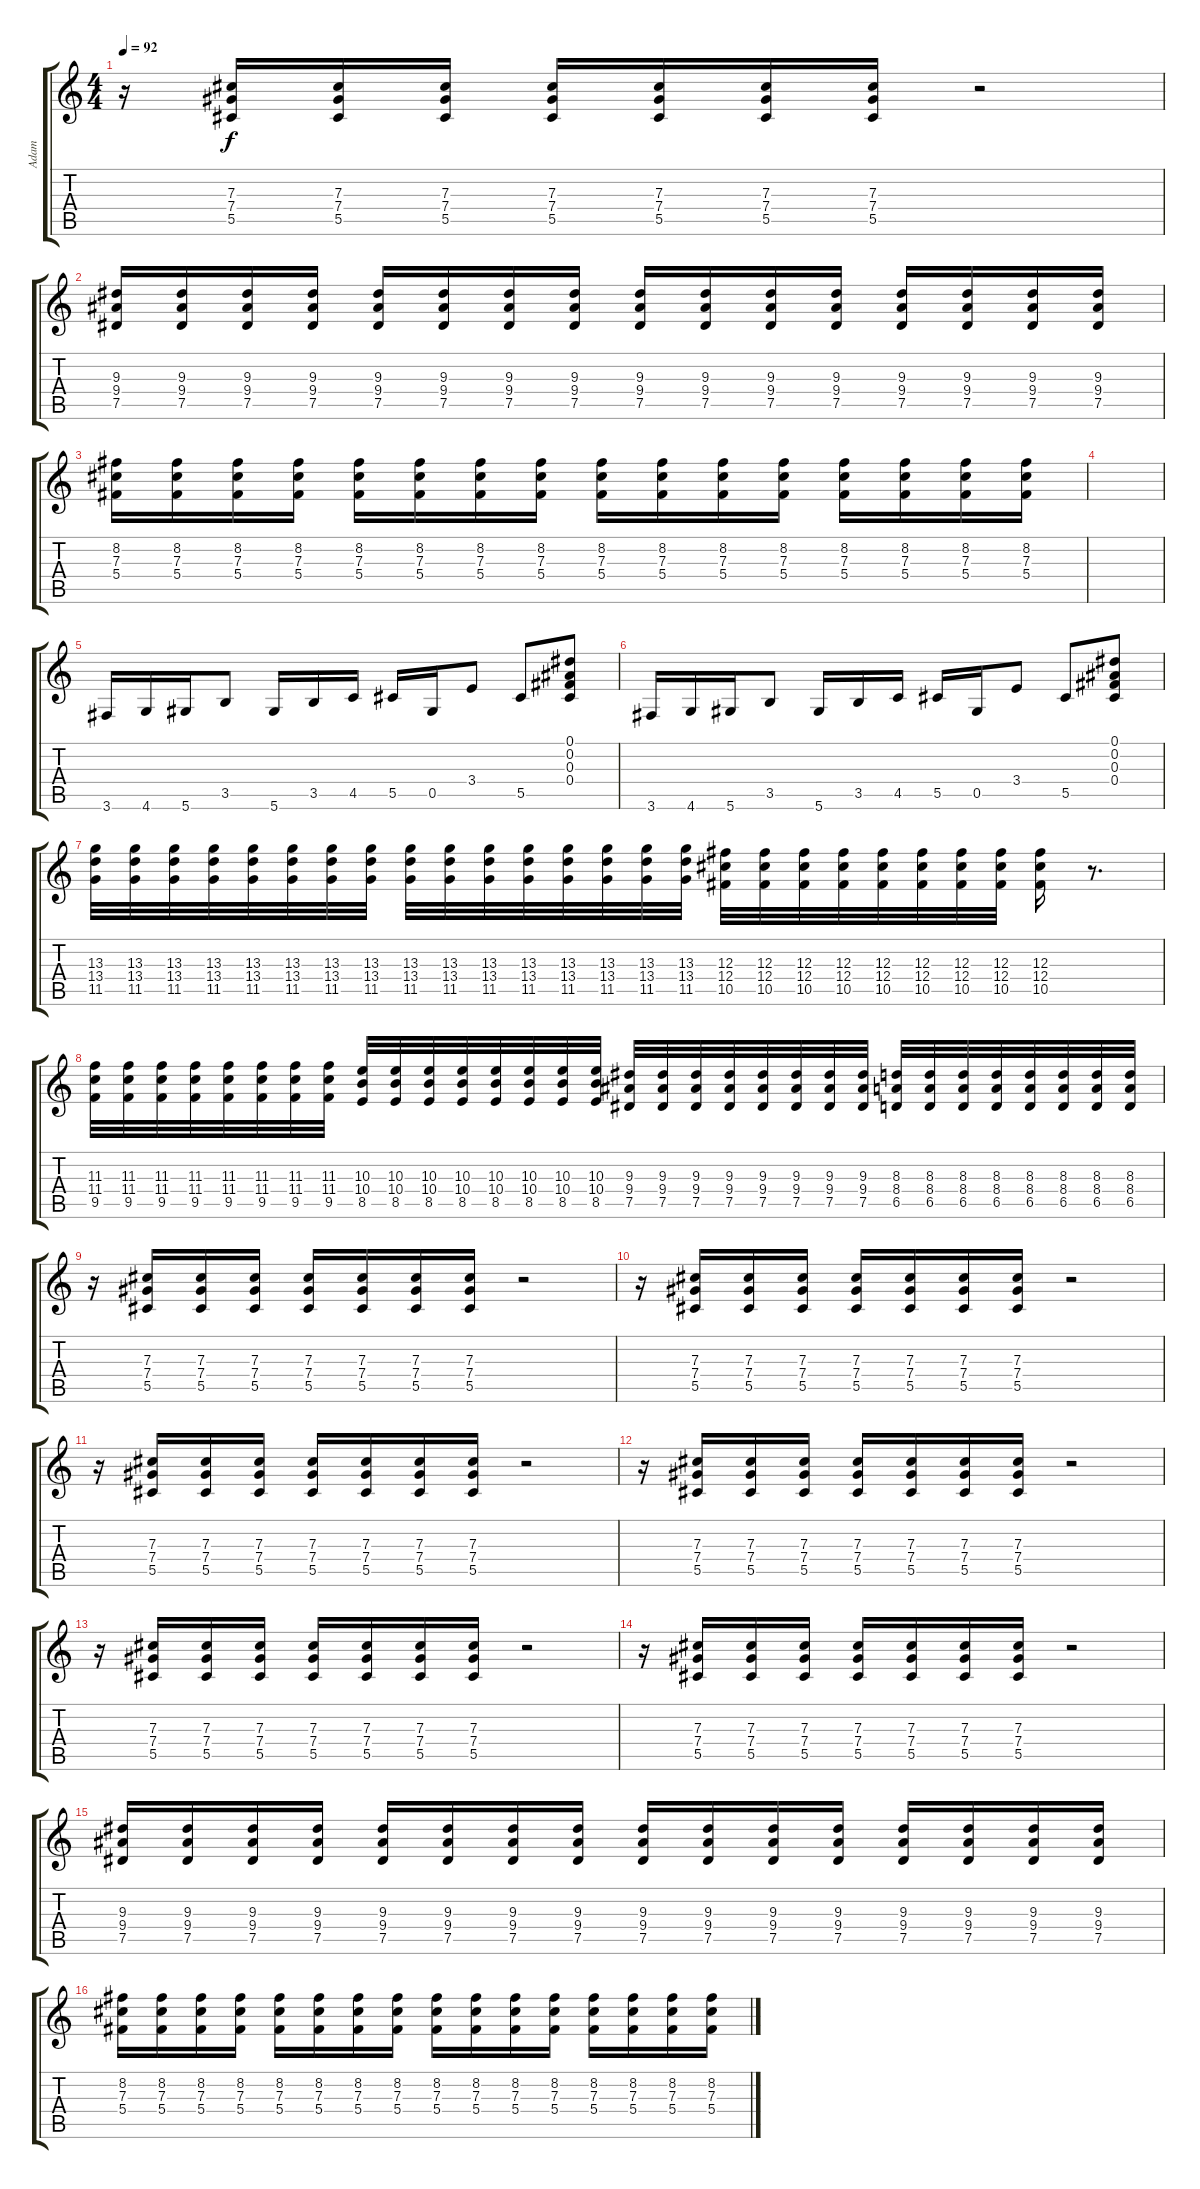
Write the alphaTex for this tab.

\track ("Adam" "Adam") {instrument distortionguitar}
\staff {score tabs}
\tuning (Eb4 Bb3 Gb3 Db3 Ab2 Eb2) {hide}
\ts (4 4)
\tempo 92
\clef g2
\ks c
r.16{dy f} (7.3 7.4 5.5).16 (7.3 7.4 5.5).16 (7.3 7.4 5.5).16 (7.3 7.4 5.5).16 (7.3 7.4 5.5).16 (7.3 7.4 5.5).16 (7.3 7.4 5.5).16 r.2 |
(9.3 9.4 7.5).16 (9.3 9.4 7.5).16 (9.3 9.4 7.5).16 (9.3 9.4 7.5).16 (9.3 9.4 7.5).16 (9.3 9.4 7.5).16 (9.3 9.4 7.5).16 (9.3 9.4 7.5).16 (9.3 9.4 7.5).16 (9.3 9.4 7.5).16 (9.3 9.4 7.5).16 (9.3 9.4 7.5).16 (9.3 9.4 7.5).16 (9.3 9.4 7.5).16 (9.3 9.4 7.5).16 (9.3 9.4 7.5).16 |
(8.2 7.3 5.4).16 (8.2 7.3 5.4).16 (8.2 7.3 5.4).16 (8.2 7.3 5.4).16 (8.2 7.3 5.4).16 (8.2 7.3 5.4).16 (8.2 7.3 5.4).16 (8.2 7.3 5.4).16 (8.2 7.3 5.4).16 (8.2 7.3 5.4).16 (8.2 7.3 5.4).16 (8.2 7.3 5.4).16 (8.2 7.3 5.4).16 (8.2 7.3 5.4).16 (8.2 7.3 5.4).16 (8.2 7.3 5.4).16 |
|
3.6.16 4.6.16 5.6.16 3.5.8 5.6.16 3.5.16 4.5.16 5.5.16 0.5.16 3.4.8 5.5.8 (0.1 0.2 0.3 0.4).8 |
3.6.16 4.6.16 5.6.16 3.5.8 5.6.16 3.5.16 4.5.16 5.5.16 0.5.16 3.4.8 5.5.8 (0.1 0.2 0.3 0.4).8 |
(13.3 13.4 11.5).32 (13.3 13.4 11.5).32 (13.3 13.4 11.5).32 (13.3 13.4 11.5).32 (13.3 13.4 11.5).32 (13.3 13.4 11.5).32 (13.3 13.4 11.5).32 (13.3 13.4 11.5).32 (13.3 13.4 11.5).32 (13.3 13.4 11.5).32 (13.3 13.4 11.5).32 (13.3 13.4 11.5).32 (13.3 13.4 11.5).32 (13.3 13.4 11.5).32 (13.3 13.4 11.5).32 (13.3 13.4 11.5).32 (12.3 12.4 10.5).32 (12.3 12.4 10.5).32 (12.3 12.4 10.5).32 (12.3 12.4 10.5).32 (12.3 12.4 10.5).32 (12.3 12.4 10.5).32 (12.3 12.4 10.5).32 (12.3 12.4 10.5).32 (12.3 12.4 10.5).16 r.8{d} |
(11.3 11.4 9.5).32 (11.3 11.4 9.5).32 (11.3 11.4 9.5).32 (11.3 11.4 9.5).32 (11.3 11.4 9.5).32 (11.3 11.4 9.5).32 (11.3 11.4 9.5).32 (11.3 11.4 9.5).32 (10.3 10.4 8.5).32 (10.3 10.4 8.5).32 (10.3 10.4 8.5).32 (10.3 10.4 8.5).32 (10.3 10.4 8.5).32 (10.3 10.4 8.5).32 (10.3 10.4 8.5).32 (10.3 10.4 8.5).32 (9.3 9.4 7.5).32 (9.3 9.4 7.5).32 (9.3 9.4 7.5).32 (9.3 9.4 7.5).32 (9.3 9.4 7.5).32 (9.3 9.4 7.5).32 (9.3 9.4 7.5).32 (9.3 9.4 7.5).32 (8.3 8.4 6.5).32 (8.3 8.4 6.5).32 (8.3 8.4 6.5).32 (8.3 8.4 6.5).32 (8.3 8.4 6.5).32 (8.3 8.4 6.5).32 (8.3 8.4 6.5).32 (8.3 8.4 6.5).32 |
r.16{balance 16} (7.3 7.4 5.5).16 (7.3 7.4 5.5).16 (7.3 7.4 5.5).16 (7.3 7.4 5.5).16 (7.3 7.4 5.5).16 (7.3 7.4 5.5).16 (7.3 7.4 5.5).16 r.2 |
r.16 (7.3 7.4 5.5).16 (7.3 7.4 5.5).16 (7.3 7.4 5.5).16 (7.3 7.4 5.5).16 (7.3 7.4 5.5).16 (7.3 7.4 5.5).16 (7.3 7.4 5.5).16 r.2 |
r.16{balance 8} (7.3 7.4 5.5).16 (7.3 7.4 5.5).16 (7.3 7.4 5.5).16 (7.3 7.4 5.5).16 (7.3 7.4 5.5).16 (7.3 7.4 5.5).16 (7.3 7.4 5.5).16 r.2 |
r.16 (7.3 7.4 5.5).16 (7.3 7.4 5.5).16 (7.3 7.4 5.5).16 (7.3 7.4 5.5).16 (7.3 7.4 5.5).16 (7.3 7.4 5.5).16 (7.3 7.4 5.5).16 r.2 |
r.16 (7.3 7.4 5.5).16 (7.3 7.4 5.5).16 (7.3 7.4 5.5).16 (7.3 7.4 5.5).16 (7.3 7.4 5.5).16 (7.3 7.4 5.5).16 (7.3 7.4 5.5).16 r.2 |
r.16 (7.3 7.4 5.5).16 (7.3 7.4 5.5).16 (7.3 7.4 5.5).16 (7.3 7.4 5.5).16 (7.3 7.4 5.5).16 (7.3 7.4 5.5).16 (7.3 7.4 5.5).16 r.2 |
(9.3 9.4 7.5).16 (9.3 9.4 7.5).16 (9.3 9.4 7.5).16 (9.3 9.4 7.5).16 (9.3 9.4 7.5).16 (9.3 9.4 7.5).16 (9.3 9.4 7.5).16 (9.3 9.4 7.5).16 (9.3 9.4 7.5).16 (9.3 9.4 7.5).16 (9.3 9.4 7.5).16 (9.3 9.4 7.5).16 (9.3 9.4 7.5).16 (9.3 9.4 7.5).16 (9.3 9.4 7.5).16 (9.3 9.4 7.5).16 |
(8.2 7.3 5.4).16 (8.2 7.3 5.4).16 (8.2 7.3 5.4).16 (8.2 7.3 5.4).16 (8.2 7.3 5.4).16 (8.2 7.3 5.4).16 (8.2 7.3 5.4).16 (8.2 7.3 5.4).16 (8.2 7.3 5.4).16 (8.2 7.3 5.4).16 (8.2 7.3 5.4).16 (8.2 7.3 5.4).16 (8.2 7.3 5.4).16 (8.2 7.3 5.4).16 (8.2 7.3 5.4).16 (8.2 7.3 5.4).16
